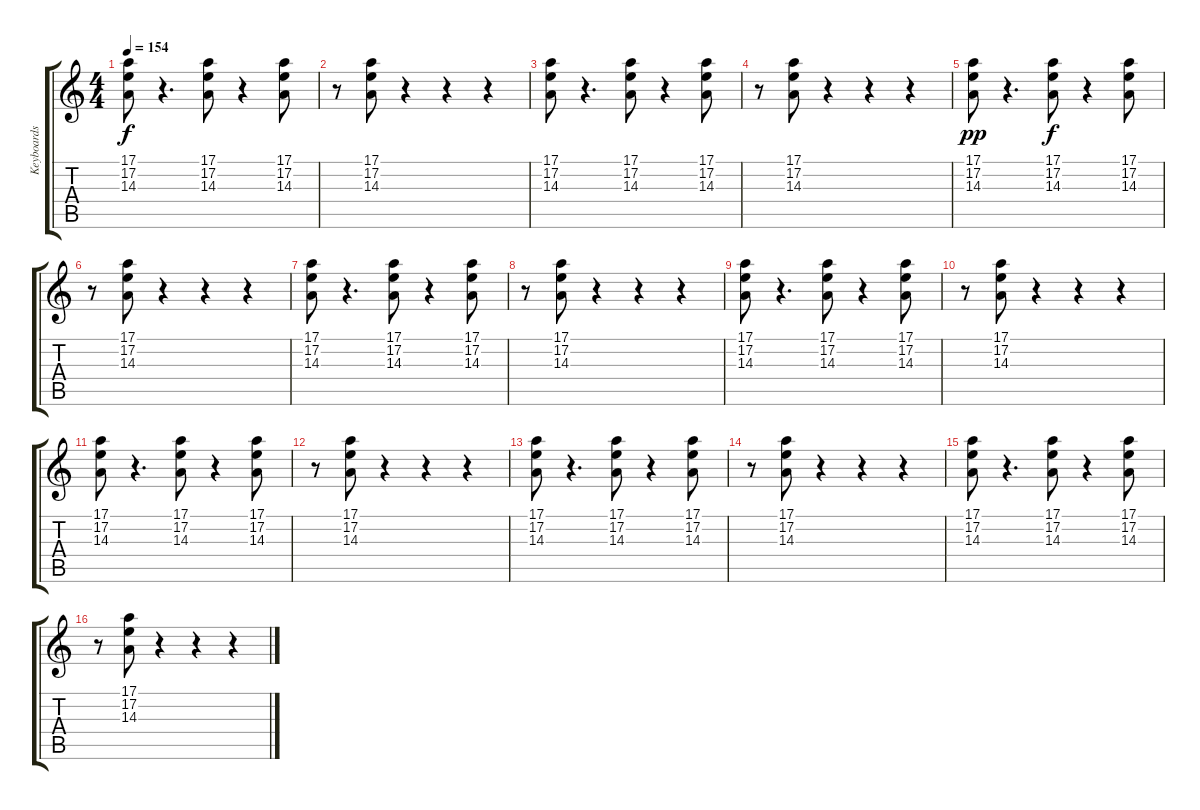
\track ("Keyboards" "Keyboards") {instrument rockorgan}
\staff {score tabs}
\tuning (E4 B3 G3 D3 A2 E2) {hide}
\ts (4 4)
\tempo 154
\clef g2
\ks c
(17.1 17.2 14.3).8{dy f} r.4{d} (17.1 17.2 14.3).8 r.4 (17.1 17.2 14.3).8 |
r.8 (17.1 17.2 14.3).8 r.4 r.4 r.4 |
(17.1 17.2 14.3).8 r.4{d} (17.1 17.2 14.3).8 r.4 (17.1 17.2 14.3).8 |
r.8 (17.1 17.2 14.3).8 r.4 r.4 r.4 |
(17.1 17.2 14.3).8{dy pp} r.4{d} (17.1 17.2 14.3).8{dy f} r.4 (17.1 17.2 14.3).8 |
r.8 (17.1 17.2 14.3).8 r.4 r.4 r.4 |
(17.1 17.2 14.3).8 r.4{d} (17.1 17.2 14.3).8 r.4 (17.1 17.2 14.3).8 |
r.8 (17.1 17.2 14.3).8 r.4 r.4 r.4 |
(17.1 17.2 14.3).8 r.4{d} (17.1 17.2 14.3).8 r.4 (17.1 17.2 14.3).8 |
r.8 (17.1 17.2 14.3).8 r.4 r.4 r.4 |
(17.1 17.2 14.3).8 r.4{d} (17.1 17.2 14.3).8 r.4 (17.1 17.2 14.3).8 |
r.8 (17.1 17.2 14.3).8 r.4 r.4 r.4 |
(17.1 17.2 14.3).8 r.4{d} (17.1 17.2 14.3).8 r.4 (17.1 17.2 14.3).8 |
r.8 (17.1 17.2 14.3).8 r.4 r.4 r.4 |
(17.1 17.2 14.3).8 r.4{d} (17.1 17.2 14.3).8 r.4 (17.1 17.2 14.3).8 |
r.8 (17.1 17.2 14.3).8 r.4 r.4 r.4
